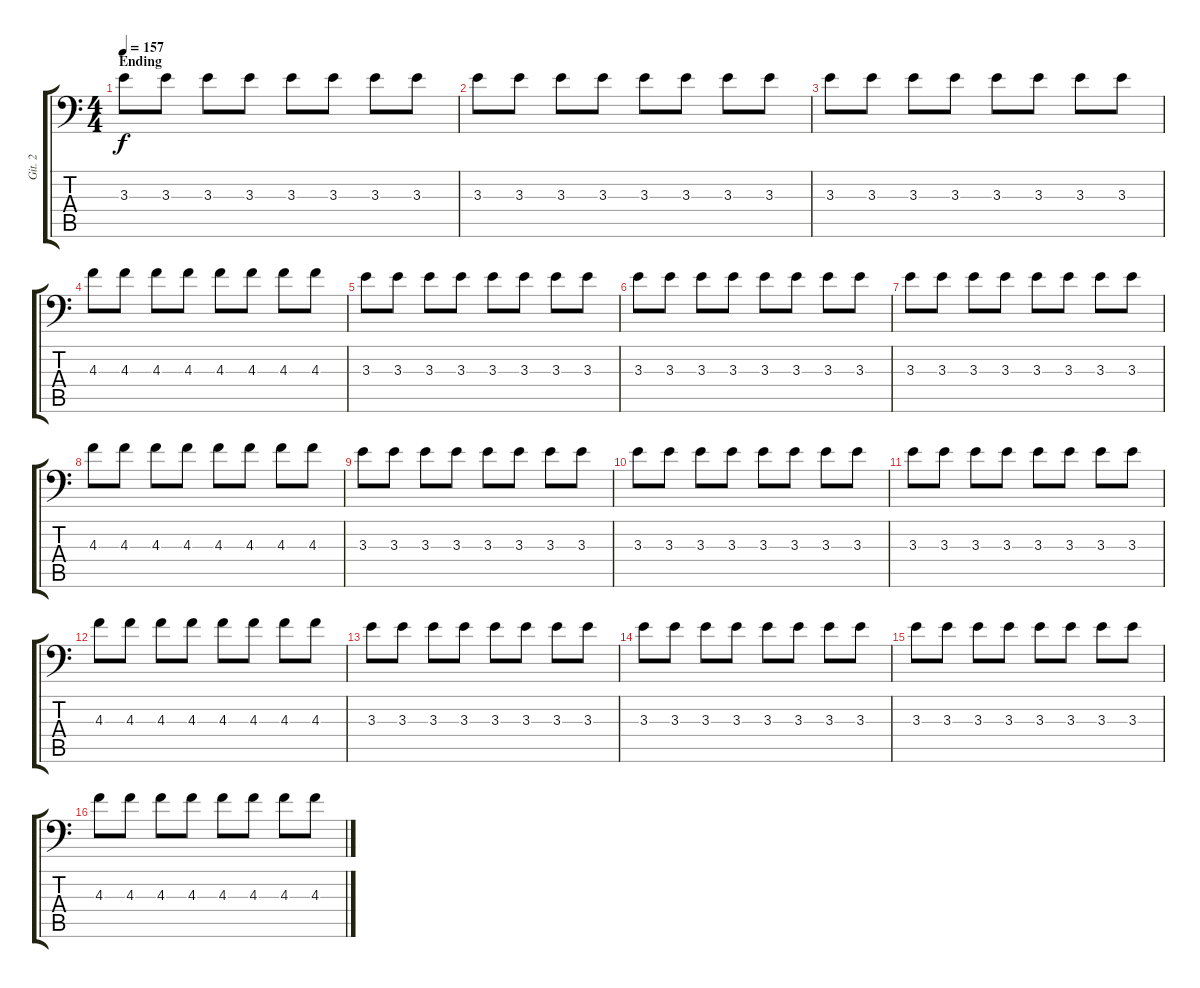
\track ("Git. 2" "Git. 2") {instrument distortionguitar}
\staff {score tabs}
\tuning (Bb3 F3 Db3 Ab2 Eb2 Bb1) {hide}
\ts (4 4)
\section ("" "Ending")
\tempo 157
\clef f4
\ks c
3.3.8{dy f volume 13} 3.3.8 3.3.8 3.3.8 3.3.8 3.3.8 3.3.8 3.3.8 |
3.3.8 3.3.8 3.3.8 3.3.8 3.3.8 3.3.8 3.3.8 3.3.8 |
3.3.8 3.3.8 3.3.8 3.3.8 3.3.8 3.3.8 3.3.8 3.3.8 |
4.3.8 4.3.8 4.3.8 4.3.8 4.3.8 4.3.8 4.3.8 4.3.8 |
3.3.8 3.3.8 3.3.8 3.3.8 3.3.8 3.3.8 3.3.8 3.3.8 |
3.3.8 3.3.8 3.3.8 3.3.8 3.3.8 3.3.8 3.3.8 3.3.8 |
3.3.8 3.3.8 3.3.8 3.3.8 3.3.8 3.3.8 3.3.8 3.3.8 |
4.3.8 4.3.8 4.3.8 4.3.8 4.3.8 4.3.8 4.3.8 4.3.8 |
3.3.8 3.3.8 3.3.8 3.3.8 3.3.8 3.3.8 3.3.8 3.3.8 |
3.3.8 3.3.8 3.3.8 3.3.8 3.3.8 3.3.8 3.3.8 3.3.8 |
3.3.8 3.3.8 3.3.8 3.3.8 3.3.8 3.3.8 3.3.8 3.3.8 |
4.3.8 4.3.8 4.3.8 4.3.8 4.3.8 4.3.8 4.3.8 4.3.8 |
3.3.8 3.3.8 3.3.8 3.3.8 3.3.8 3.3.8 3.3.8 3.3.8 |
3.3.8 3.3.8 3.3.8 3.3.8 3.3.8 3.3.8 3.3.8 3.3.8 |
3.3.8 3.3.8 3.3.8 3.3.8 3.3.8 3.3.8 3.3.8 3.3.8 |
4.3.8 4.3.8 4.3.8 4.3.8 4.3.8 4.3.8 4.3.8 4.3.8
